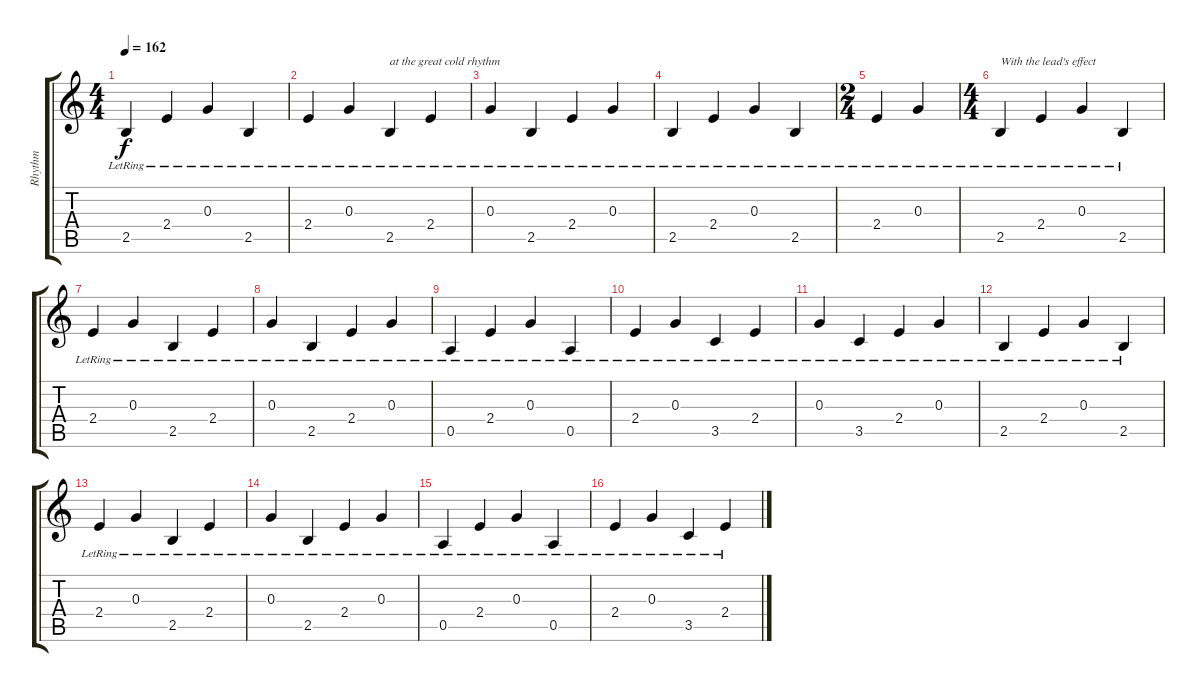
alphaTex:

\track ("Rhythm" "Rhythm") {instrument acousticguitarsteel}
\staff {score tabs}
\tuning (E4 B3 G3 D3 A2 E2) {hide}
\ts (4 4)
\tempo 162
\clef g2
\ks c
2.5{lr}.4{dy f} 2.4{lr}.4 0.3{lr}.4 2.5{lr}.4 |
2.4{lr}.4 0.3{lr}.4 2.5{lr}.4{txt "at the great cold rhythm"} 2.4{lr}.4 |
0.3{lr}.4 2.5{lr}.4 2.4{lr}.4 0.3{lr}.4 |
2.5{lr}.4 2.4{lr}.4 0.3{lr}.4 2.5{lr}.4 |
\ts (2 4)
2.4{lr}.4 0.3{lr}.4 |
\ts (4 4)
2.5{lr}.4{txt "With the lead's effect" volume 16} 2.4{lr}.4 0.3{lr}.4 2.5{lr}.4 |
2.4{lr}.4 0.3{lr}.4 2.5{lr}.4 2.4{lr}.4 |
0.3{lr}.4 2.5{lr}.4 2.4{lr}.4 0.3{lr}.4 |
0.5{lr}.4 2.4{lr}.4 0.3{lr}.4 0.5{lr}.4 |
2.4{lr}.4 0.3{lr}.4 3.5{lr}.4 2.4{lr}.4 |
0.3{lr}.4 3.5{lr}.4 2.4{lr}.4 0.3{lr}.4 |
2.5{lr}.4 2.4{lr}.4 0.3{lr}.4 2.5{lr}.4 |
2.4{lr}.4 0.3{lr}.4 2.5{lr}.4 2.4{lr}.4 |
0.3{lr}.4 2.5{lr}.4 2.4{lr}.4 0.3{lr}.4 |
0.5{lr}.4 2.4{lr}.4 0.3{lr}.4 0.5{lr}.4 |
2.4{lr}.4 0.3{lr}.4 3.5{lr}.4 2.4{lr}.4
